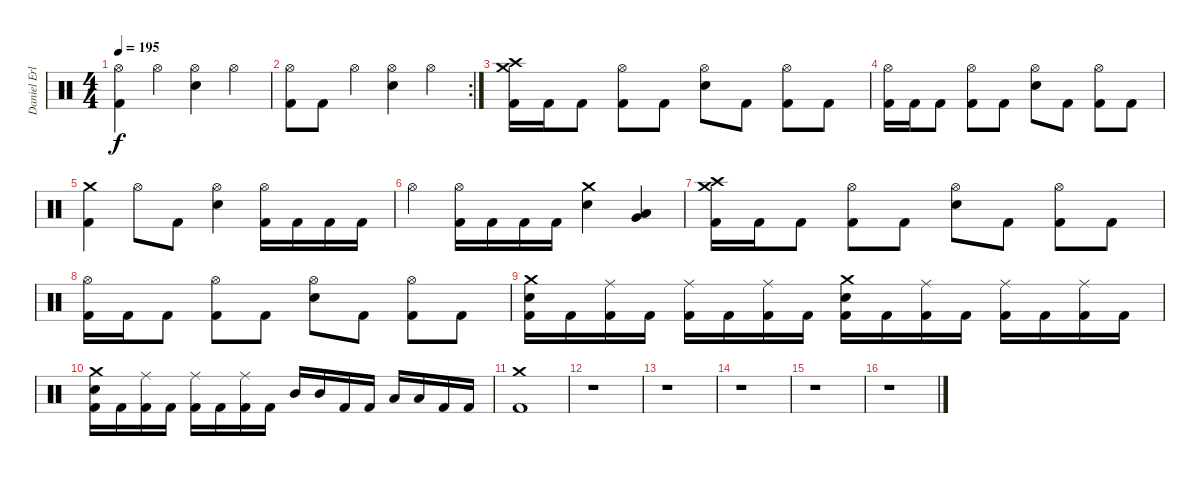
\track ("Daniel Erlandsson " "Daniel Erl") {instrument percussion}
\staff {score}
\articulation defaults
\ts (4 4)
\tempo 195
\clef neutral
\ks c
("Hi-Hat (open)" "Kick (hit) 2").4{dy f} "Hi-Hat (open)".4 ("Hi-Hat (open)" "Electric Snare (hit)").4 "Hi-Hat (open)".4 |
\rc 2
("Hi-Hat (open)" "Kick (hit) 2").8 "Kick (hit) 2".8 "Hi-Hat (open)".4 ("Hi-Hat (open)" "Electric Snare (hit)").4 "Hi-Hat (open)".4 |
("Crash medium (hit)" "Crash high (hit)" "Kick (hit) 2").16 "Kick (hit) 2".16 "Kick (hit) 2".8 ("Hi-Hat (open)" "Kick (hit) 2").8 "Kick (hit) 2".8 ("Hi-Hat (open)" "Electric Snare (hit)").8 "Kick (hit) 2".8 ("Hi-Hat (open)" "Kick (hit) 2").8 "Kick (hit) 2".8 |
("Hi-Hat (open)" "Kick (hit) 2").16 "Kick (hit) 2".16 "Kick (hit) 2".8 ("Hi-Hat (open)" "Kick (hit) 2").8 "Kick (hit) 2".8 ("Hi-Hat (open)" "Electric Snare (hit)").8 "Kick (hit) 2".8 ("Hi-Hat (open)" "Kick (hit) 2").8 "Kick (hit) 2".8 |
("Crash medium (hit)" "Kick (hit) 2").4 "Hi-Hat (open)".8 "Kick (hit) 2".8 ("Hi-Hat (open)" "Electric Snare (hit)").4 ("Hi-Hat (open)" "Kick (hit) 2").16 "Kick (hit) 2".16 "Kick (hit) 2".16 "Kick (hit) 2".16 |
"Hi-Hat (open)".4 ("Hi-Hat (open)" "Kick (hit) 2").16 "Kick (hit) 2".16 "Kick (hit) 2".16 "Kick (hit) 2".16 ("Crash medium (hit)" "Electric Snare (hit)").4 ("Very Low Tom (hit)" "Low Floor Tom (hit)").4 |
("Crash medium (hit)" "Crash high (hit)" "Kick (hit) 2").16 "Kick (hit) 2".16 "Kick (hit) 2".8 ("Hi-Hat (open)" "Kick (hit) 2").8 "Kick (hit) 2".8 ("Hi-Hat (open)" "Electric Snare (hit)").8 "Kick (hit) 2".8 ("Hi-Hat (open)" "Kick (hit) 2").8 "Kick (hit) 2".8 |
("Hi-Hat (open)" "Kick (hit) 2").16 "Kick (hit) 2".16 "Kick (hit) 2".8 ("Hi-Hat (open)" "Kick (hit) 2").8 "Kick (hit) 2".8 ("Hi-Hat (open)" "Electric Snare (hit)").8 "Kick (hit) 2".8 ("Hi-Hat (open)" "Kick (hit) 2").8 "Kick (hit) 2".8 |
("Crash medium (hit)" "Electric Snare (hit)" "Kick (hit) 2").16 "Kick (hit) 2".16 ("Ride (middle)" "Kick (hit) 2").16 "Kick (hit) 2".16 ("Ride (middle)" "Kick (hit) 2").16 "Kick (hit) 2".16 ("Ride (middle)" "Kick (hit) 2").16 "Kick (hit) 2".16 ("Crash medium (hit)" "Electric Snare (hit)" "Kick (hit) 2").16 "Kick (hit) 2".16 ("Ride (middle)" "Kick (hit) 2").16 "Kick (hit) 2".16 ("Ride (middle)" "Kick (hit) 2").16 "Kick (hit) 2".16 ("Ride (middle)" "Kick (hit) 2").16 "Kick (hit) 2".16 |
("Crash medium (hit)" "Electric Snare (hit)" "Kick (hit) 2").16 "Kick (hit) 2".16 ("Ride (middle)" "Kick (hit) 2").16 "Kick (hit) 2".16 ("Ride (middle)" "Kick (hit) 2").16 "Kick (hit) 2".16 ("Ride (middle)" "Kick (hit) 2").16 "Kick (hit) 2".16 "Mid Tom (hit)".16 "Mid Tom (hit)".16 "Kick (hit) 2".16 "Kick (hit) 2".16 "Low Tom (hit)".16 "Low Tom (hit)".16 "Kick (hit) 2".16 "Kick (hit) 2".16 |
("Crash medium (hit)" "Kick (hit) 2").1 |
r.1 |
r.1 |
r.1 |
r.1 |
r.1
